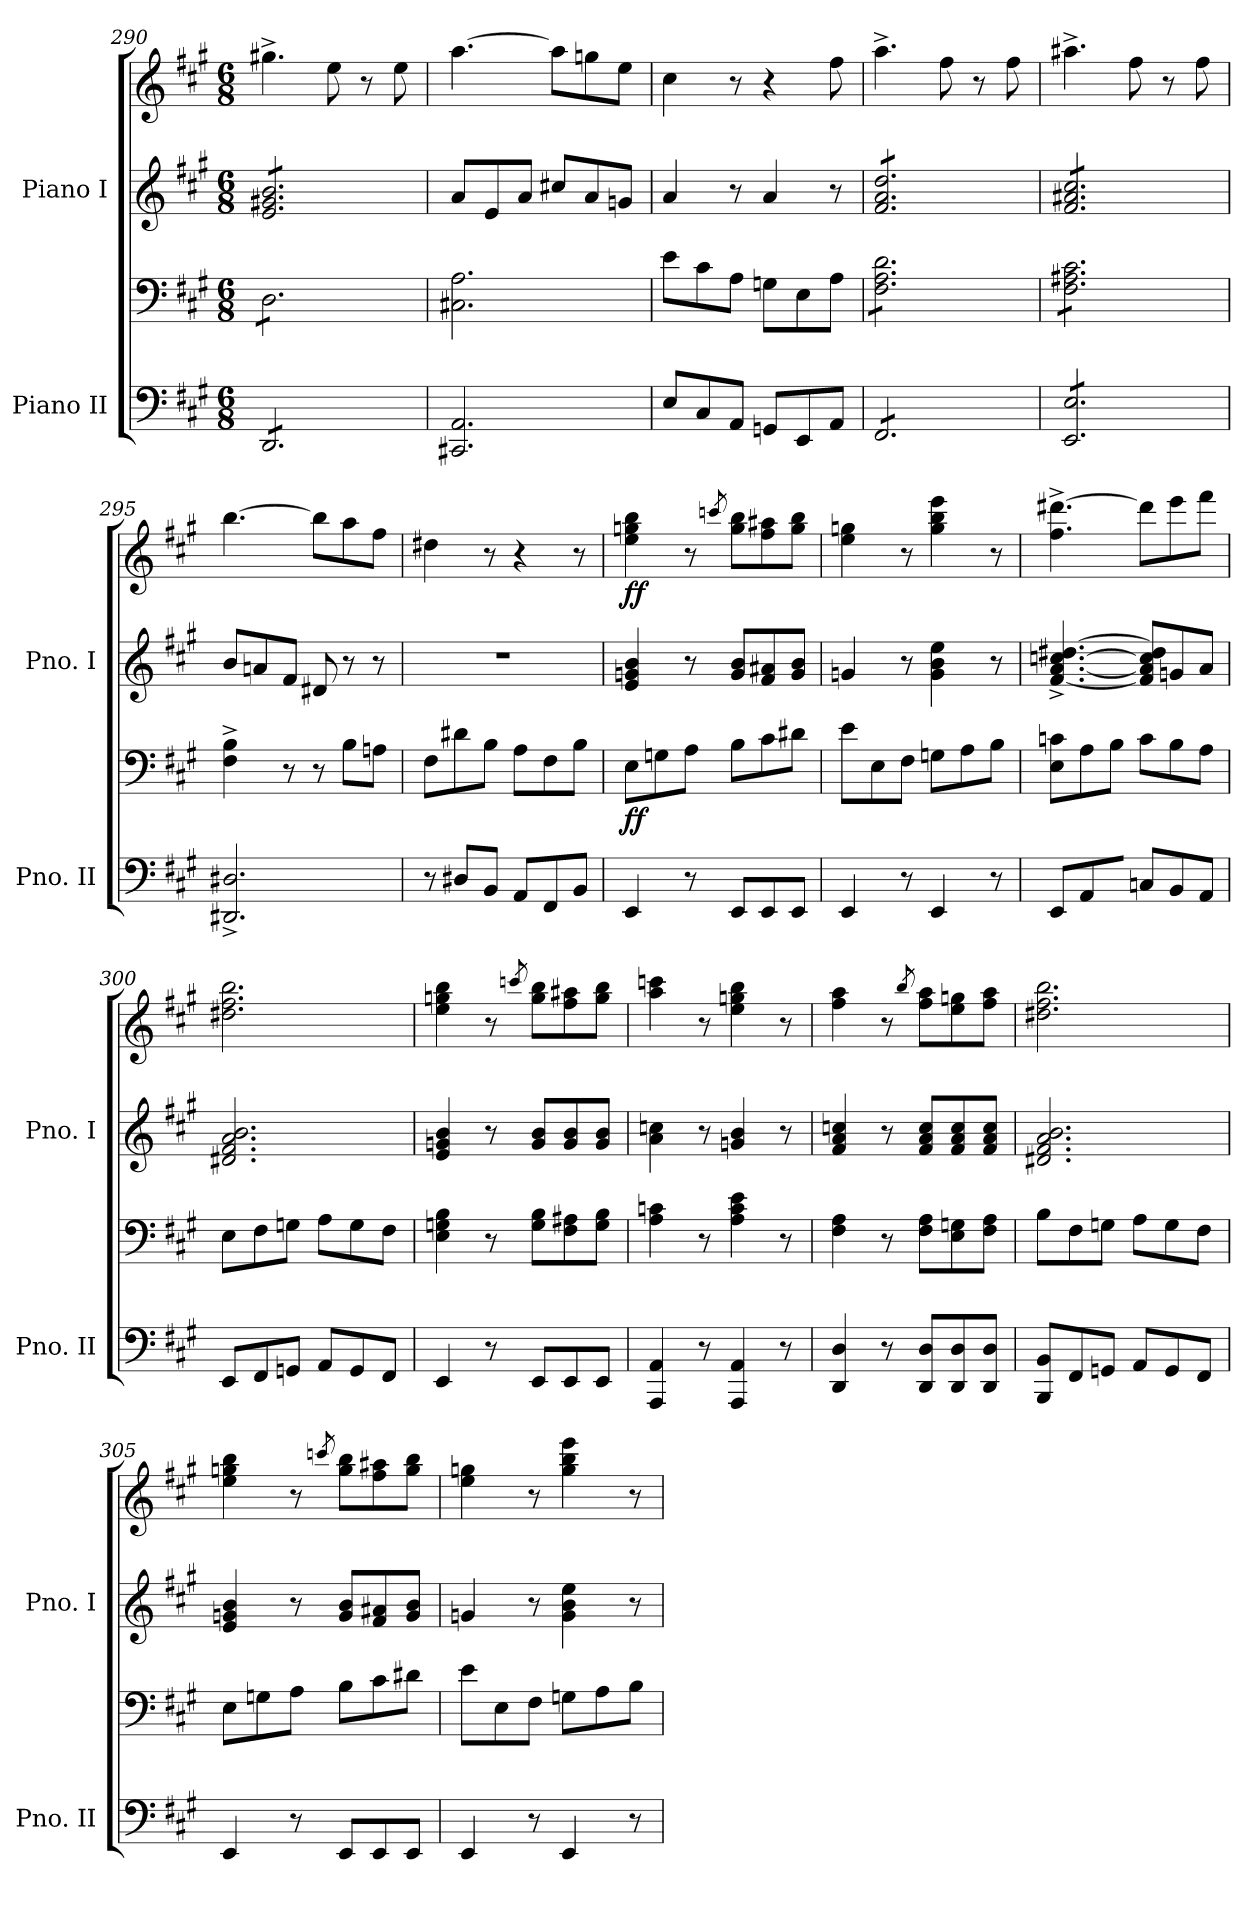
**kern	**kern	**dynam	**kern	**kern	**dynam
*part2	*part2	*part2	*part1	*part1	*part1
*staff4	*staff3	*staff3/4	*staff2	*staff1	*staff1/2
*I"Piano II	*	*	*I"Piano I	*	*
*I'Pno. II	*	*	*I'Pno. I	*	*
*clefF4	*clefF4	*	*clefG2	*clefG2	*
*k[f#c#g#]	*k[f#c#g#]	*	*k[f#c#g#]	*k[f#c#g#]	*
*M6/8	*M6/8	*	*M6/8	*M6/8	*
=290	=290	=290	=290	=290	=290
*tremolo	*	*	*	*	*
*	*tremolo	*	*	*	*
*	*	*	*tremolo	*	*
8DD/L	8D\L	.	8e/ 8g#X/ 8b/L	4.gg#X^\	.
8DD/	8D\	.	8e/ 8g#X/ 8b/	.	.
8DD/	8D\	.	8e/ 8g#X/ 8b/	.	.
8DD/	8D\	.	8e/ 8g#X/ 8b/	8ee\	.
8DD/	8D\	.	8e/ 8g#X/ 8b/	8r	.
8DD/J	8D\J	.	8e/ 8g#X/ 8b/J	8ee\	.
*	*	*	*Xtremolo	*	*
*	*Xtremolo	*	*	*	*
*Xtremolo	*	*	*	*	*
=291	=291	=291	=291	=291	=291
2.CC#X/ 2.AA/	2.C#X\ 2.A\	.	8a/L	[4.aa\	.
.	.	.	8e/	.	.
.	.	.	8a/J	.	.
.	.	.	8cc#X/L	8aa\L]	.
.	.	.	8a/	8ggn\	.
.	.	.	8gn/J	8ee\J	.
!!LO:LB:g=z
=292	=292	=292	=292	=292	=292
8E/L	8e\L	.	4a/	4cc#\	.
8C#/	8c#\	.	.	.	.
8AA/J	8A\J	.	8r	8r	.
8GGn/L	8Gn\L	.	4a/	4r	.
8EE/	8E\	.	.	.	.
8AA/J	8A\J	.	8r	8ff#\	.
=293	=293	=293	=293	=293	=293
*tremolo	*	*	*	*	*
*	*tremolo	*	*	*	*
*	*	*	*tremolo	*	*
8FF#/L	8F#\ 8A\ 8d\L	.	8f#/ 8a/ 8dd/L	4.aa^\	.
8FF#/	8F#\ 8A\ 8d\	.	8f#/ 8a/ 8dd/	.	.
8FF#/	8F#\ 8A\ 8d\	.	8f#/ 8a/ 8dd/	.	.
8FF#/	8F#\ 8A\ 8d\	.	8f#/ 8a/ 8dd/	8ff#\	.
8FF#/	8F#\ 8A\ 8d\	.	8f#/ 8a/ 8dd/	8r	.
8FF#/J	8F#\ 8A\ 8d\J	.	8f#/ 8a/ 8dd/J	8ff#\	.
=294	=294	=294	=294	=294	=294
8EE/ 8E/L	8F#\ 8A#X\ 8c#\L	.	8f#/ 8a#X/ 8cc#/L	4.aa#X^\	.
8EE/ 8E/	8F#\ 8A#X\ 8c#\	.	8f#/ 8a#X/ 8cc#/	.	.
8EE/ 8E/	8F#\ 8A#X\ 8c#\	.	8f#/ 8a#X/ 8cc#/	.	.
8EE/ 8E/	8F#\ 8A#X\ 8c#\	.	8f#/ 8a#X/ 8cc#/	8ff#\	.
8EE/ 8E/	8F#\ 8A#X\ 8c#\	.	8f#/ 8a#X/ 8cc#/	8r	.
8EE/ 8E/J	8F#\ 8A#X\ 8c#\J	.	8f#/ 8a#X/ 8cc#/J	8ff#\	.
*	*	*	*Xtremolo	*	*
*	*Xtremolo	*	*	*	*
*Xtremolo	*	*	*	*	*
=295	=295	=295	=295	=295	=295
2.DD#X/^ 2.D#X/^	4F#\^ 4B\^	.	8b/L	[4.bb\	.
.	.	.	8an/	.	.
.	8r	.	8f#/J	.	.
.	8r	.	8d#X/	8bb\L]	.
.	8B\L	.	8r	8aa\	.
.	8An\J	.	8r	8ff#\J	.
=296	=296	=296	=296	=296	=296
8r	8F#\L	.	2.r	4dd#X\	.
8D#X/L	8d#X\	.	.	.	.
8BB/J	8B\J	.	.	8r	.
8AA/L	8A\L	.	.	4r	.
8FF#/	8F#\	.	.	.	.
8BB/J	8B\J	.	.	8r	.
=297	=297	=297	=297	=297	=297
!	!	!LO:DY:b	!	!	!LO:DY:b
4EE/	8E\L	ff	4e/ 4gn/ 4b/	4ee\ 4ggn\ 4bb\	ff
.	8Gn\	.	.	.	.
8r	8A\J	.	8r	8r	.
.	.	.	.	8qcccn/	.
8EE/L	8B\L	.	8g/ 8b/L	8gg\ 8bb\L	.
8EE/	8c#\	.	8f#/ 8a#X/	8ff#\ 8aa#X\	.
8EE/J	8d#X\J	.	8g/ 8b/J	8gg\ 8bb\J	.
=298	=298	=298	=298	=298	=298
4EE/	8e\L	.	4gn/	4ee\ 4ggn\	.
.	8E\	.	.	.	.
8r	8F#\J	.	8r	8r	.
4EE/	8Gn\L	.	4g\ 4b\ 4ee\	4gg\ 4bb\ 4eee\	.
.	8A\	.	.	.	.
8r	8B\J	.	8r	8r	.
=299	=299	=299	=299	=299	=299
8EE/L	8E\ 8cn\L	.	[4.f#/^ [4.a/^ [4.ccn/^ [4.dd#X/^	4.ff#\^ [4.ddd#X\^	.
8AA/	8A\	.	.	.	.
8BB/Jyy	8B\J	.	.	.	.
8Cn/L	8c\L	.	8f#/] 8a/] 8cc/] 8dd#/]L	8ddd#\L]	.
8BB/	8B\	.	8gn/	8eee\	.
8AA/J	8A\J	.	8a/J	8fff#\J	.
!!LO:PB:g=z
=300	=300	=300	=300	=300	=300
8EE/L	8E\L	.	2.d#X/ 2.f#/ 2.a/ 2.b/	2.dd#X\ 2.ff#\ 2.bb\	.
8FF#/	8F#\	.	.	.	.
8GGn/J	8Gn\J	.	.	.	.
8AA/L	8A\L	.	.	.	.
8GG/	8G\	.	.	.	.
8FF#/J	8F#\J	.	.	.	.
=301	=301	=301	=301	=301	=301
4EE/	4E\ 4Gn\ 4B\	.	4e/ 4gn/ 4b/	4ee\ 4ggn\ 4bb\	.
8r	8r	.	8r	8r	.
.	.	.	.	8qcccn/	.
8EE/L	8G\ 8B\L	.	8g/ 8b/L	8gg\ 8bb\L	.
8EE/	8F#\ 8A#X\	.	8g/ 8b/	8ff#\ 8aa#X\	.
8EE/J	8G\ 8B\J	.	8g/ 8b/J	8gg\ 8bb\J	.
=302	=302	=302	=302	=302	=302
4AAA/ 4AA/	4A\ 4cn\	.	4a\ 4ccn\	4aa\ 4cccn\	.
8r	8r	.	8r	8r	.
4AAA/ 4AA/	4A\ 4c\ 4e\	.	4gn/ 4b/	4ee\ 4ggn\ 4bb\	.
8r	8r	.	8r	8r	.
=303	=303	=303	=303	=303	=303
4DD/ 4D/	4F#\ 4A\	.	4f#/ 4a/ 4ccn/	4ff#\ 4aa\	.
8r	8r	.	8r	8r	.
.	.	.	.	8qbb/	.
8DD/ 8D/L	8F#\ 8A\L	.	8f#/ 8a/ 8cc/L	8ff#\ 8aa\L	.
8DD/ 8D/	8E\ 8Gn\	.	8f#/ 8a/ 8cc/	8ee\ 8ggn\	.
8DD/ 8D/J	8F#\ 8A\J	.	8f#/ 8a/ 8cc/J	8ff#\ 8aa\J	.
=304	=304	=304	=304	=304	=304
8BBB/ 8BB/L	8B\L	.	2.d#X/ 2.f#/ 2.a/ 2.b/	2.dd#X\ 2.ff#\ 2.bb\	.
8FF#/	8F#\	.	.	.	.
8GGn/J	8Gn\J	.	.	.	.
8AA/L	8A\L	.	.	.	.
8GG/	8G\	.	.	.	.
8FF#/J	8F#\J	.	.	.	.
=305	=305	=305	=305	=305	=305
4EE/	8E\L	.	4e/ 4gn/ 4b/	4ee\ 4ggn\ 4bb\	.
.	8Gn\	.	.	.	.
8r	8A\J	.	8r	8r	.
.	.	.	.	8qcccn/	.
8EE/L	8B\L	.	8g/ 8b/L	8gg\ 8bb\L	.
8EE/	8c#\	.	8f#/ 8a#X/	8ff#\ 8aa#X\	.
8EE/J	8d#X\J	.	8g/ 8b/J	8gg\ 8bb\J	.
=306	=306	=306	=306	=306	=306
4EE/	8e\L	.	4gn/	4ee\ 4ggn\	.
.	8E\	.	.	.	.
8r	8F#\J	.	8r	8r	.
4EE/	8Gn\L	.	4g\ 4b\ 4ee\	4gg\ 4bb\ 4eee\	.
.	8A\	.	.	.	.
8r	8B\J	.	8r	8r	.
=	=	=	=	=	=
*-	*-	*-	*-	*-	*-
